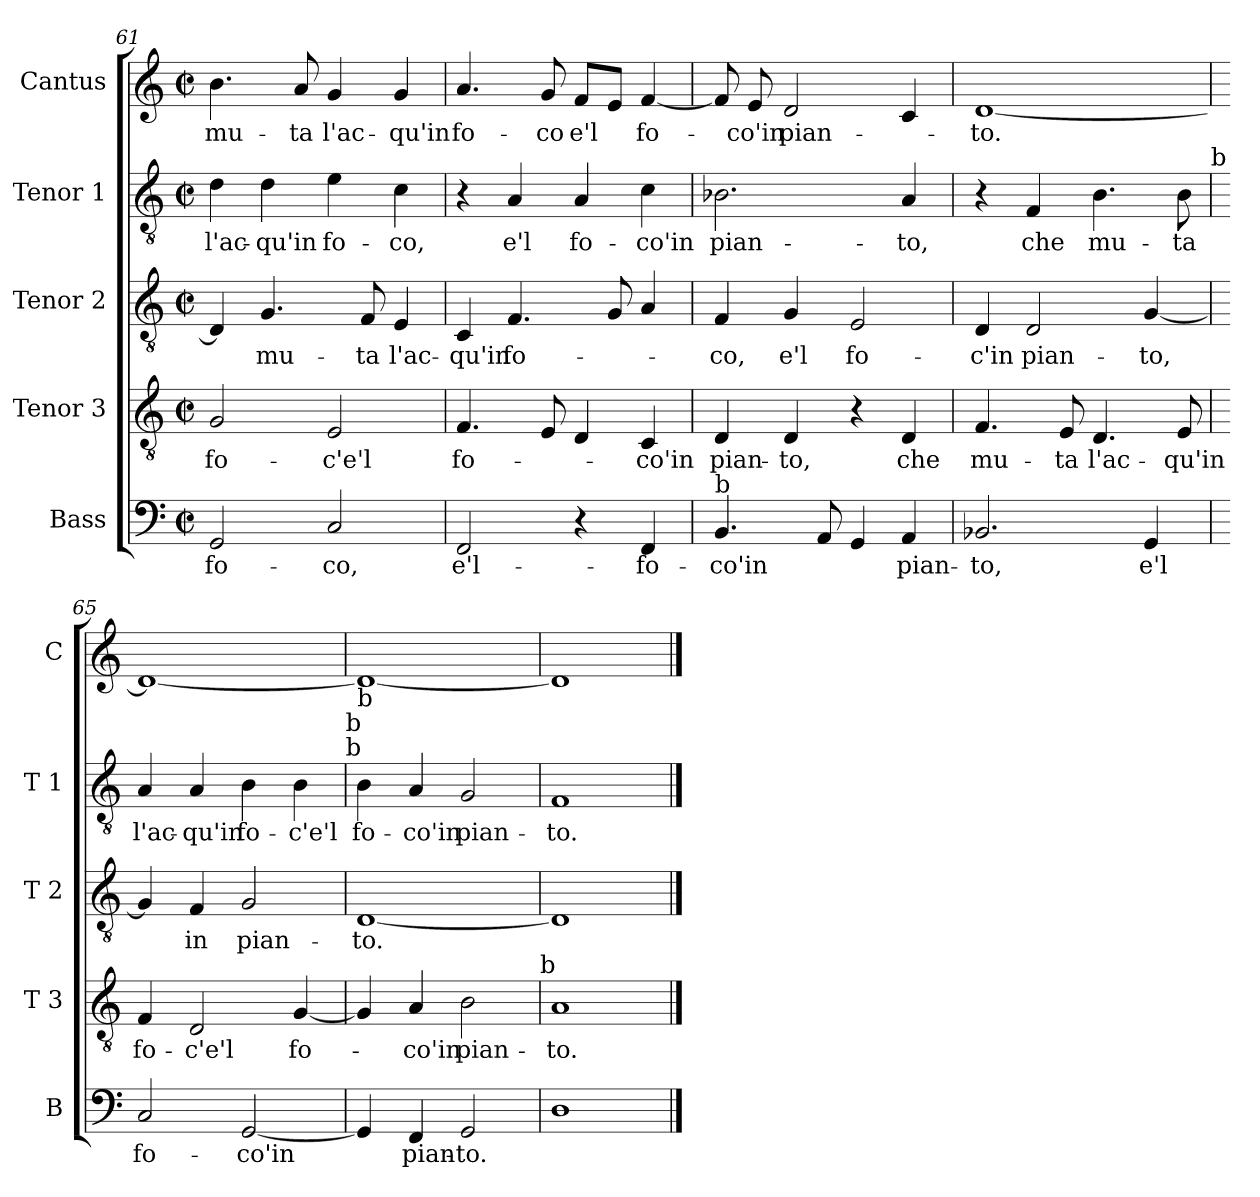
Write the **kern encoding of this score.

**kern	**text	**kern	**text	**kern	**text	**kern	**text	**kern	**text
*part5	*part5	*part4	*part4	*part3	*part3	*part2	*part2	*part1	*part1
*staff5	*staff5	*staff4	*staff4	*staff3	*staff3	*staff2	*staff2	*staff1	*staff1
*I"Bass	*	*I"Tenor 3	*	*I"Tenor 2	*	*I"Tenor 1	*	*I"Cantus	*
*I'B	*	*I'T 3	*	*I'T 2	*	*I'T 1	*	*I'C	*
*clefF4	*	*clefGv2	*	*clefGv2	*	*clefGv2	*	*clefG2	*
*k[]	*	*k[]	*	*k[]	*	*k[]	*	*k[]	*
*C:	*	*C:	*	*C:	*	*C:	*	*C:	*
*M2/2	*	*M2/2	*	*M2/2	*	*M2/2	*	*M2/2	*
*met(c|)	*	*met(c|)	*	*met(c|)	*	*met(c|)	*	*met(c|)	*
=61	=61	=61	=61	=61	=61	=61	=61	=61	=61
2GG/	fo-	2G/	fo-	4D/]	.	4d\	l'ac-	4.b\	mu-
.	.	.	.	4.G/	mu-	4d\	-qu'in	.	.
.	.	.	.	.	.	.	.	8a/	-ta
2C/	-co,	2E/	-c'e'l	.	.	4e\	fo-	4g/	l'ac-
.	.	.	.	8F/	-ta	.	.	.	.
.	.	.	.	4E/	l'ac-	4c\	-co,	4g/	-qu'in
!!LO:LB:g=z
=62	=62	=62	=62	=62	=62	=62	=62	=62	=62
2FF/	e'l-	4.F/	fo-	4C/	-qu'in	4r	.	4.a/	fo-
.	.	.	.	4.F/	fo-	4A/	e'l	.	.
.	.	8E/	.	.	.	.	.	8g/	-co
4r	.	4D/	.	.	.	4A/	fo-	8f/L	e'l
.	.	.	.	8G/	.	.	.	8e/J	.
4FF/	-fo-	4C/	-co'in	4A/	.	4c\	-co'in	[4f/	fo-
=63	=63	=63	=63	=63	=63	=63	=63	=63	=63
!LO:TX:a:t=b	!	!	!	!	!	!	!	!	!
4.BB/	-co'in	4D/	pian-	4F/	-co,	2.B-X\	pian-	8f/]	.
.	.	.	.	.	.	.	.	8e/	-co'in
.	.	4D/	-to,	4G/	e'l	.	.	2d/	pian-
8AA/	.	.	.	.	.	.	.	.	.
4GG/	.	4r	.	2E/	fo-	.	.	.	.
4AA/	pian-	4D/	che	.	.	4A/	-to,	4c/	.
=64	=64	=64	=64	=64	=64	=64	=64	=64	=64
2.BB-X/	-to,	4.F/	mu-	4D/	-c'in	4r	.	[1d	-to.
.	.	.	.	2D/	pian-	4F/	che	.	.
.	.	8E/	-ta	.	.	.	.	.	.
.	.	4.D/	l'ac-	.	.	4.B\	mu-	.	.
4GG/	e'l	.	.	[4G/	-to,	.	.	.	.
.	.	8E/	-qu'in	.	.	8B\	-ta	.	.
!	!	!	!	!	!	!LO:TX:a:t=b	!	!	!
=65	=65	=65	=65	=65	=65	=65	=65	=65	=65
2C/	fo-	4F/	fo-	4G/]	.	4A/	l'ac-	1d_	.
.	.	2D/	-c'e'l	4F/	in	4A/	-qu'in	.	.
[2GG/	-co'in	.	.	2G/	pian-	4B\	fo-	.	.
.	.	[4G/	fo-	.	.	4B\	-c'e'l	.	.
!	!	!	!	!	!	!LO:TX:a:t=b	!	!	!
!	!	!	!	!	!	!LO:TX:a:t=b	!	!	!
=66	=66	=66	=66	=66	=66	=66	=66	=66	=66
!	!	!	!	!	!	!LO:TX:a:t=b	!	!	!
4GG/]	.	4G/]	.	[1D	-to.	4B\	fo-	1d_	.
4FF/	pian-	4A/	-co'in	.	.	4A/	-co'in	.	.
2GG/	-to.	2B\	pian-	.	.	2G/	pian-	.	.
!	!	!LO:TX:a:t=b	!	!	!	!	!	!	!
=67	=67	=67	=67	=67	=67	=67	=67	=67	=67
1D	.	1A	-to.	1D]	.	1F	-to.	1d]	.
==	==	==	==	==	==	==	==	==	==
*-	*-	*-	*-	*-	*-	*-	*-	*-	*-
